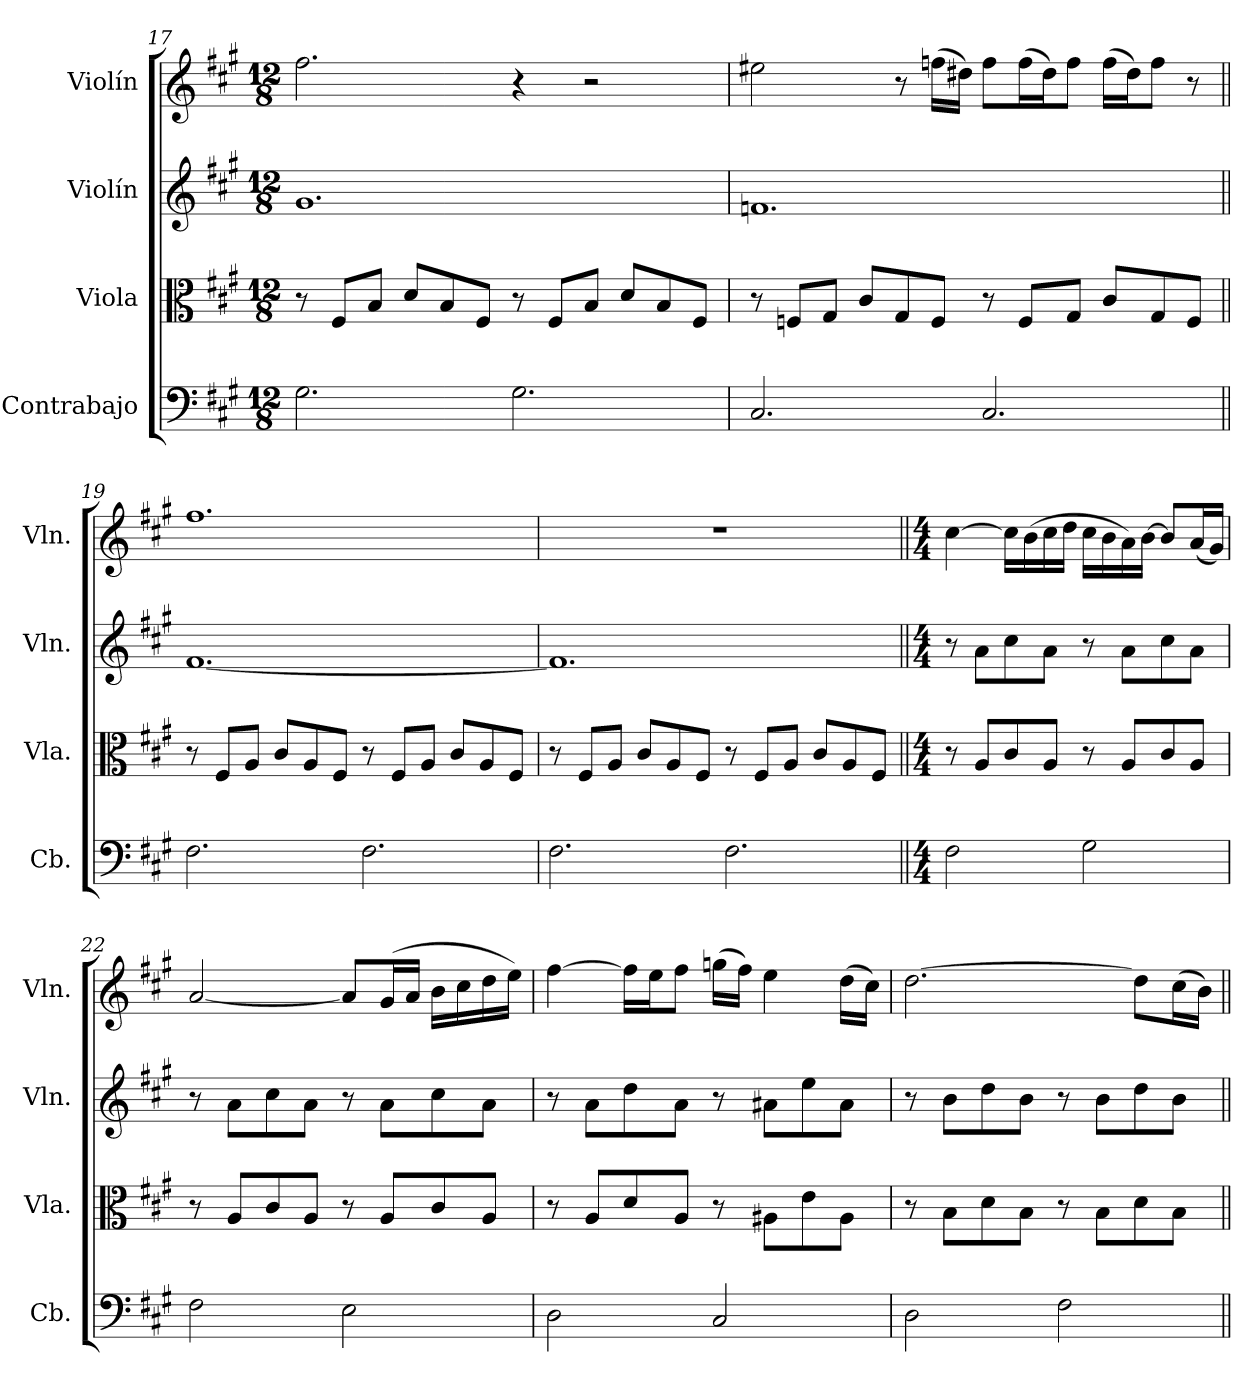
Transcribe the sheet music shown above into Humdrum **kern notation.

**kern	**kern	**kern	**kern
*part4	*part3	*part2	*part1
*staff4	*staff3	*staff2	*staff1
*I"Contrabajo	*I"Viola	*I"Violín	*I"Violín
*I'Cb.	*I'Vla.	*I'Vln.	*I'Vln.
*clefF4	*clefC3	*clefG2	*clefG2
*ITrd7c12	*	*	*
*k[f#c#g#]	*k[f#c#g#]	*k[f#c#g#]	*k[f#c#g#]
*M12/8	*M12/8	*M12/8	*M12/8
=17	=17	=17	=17
2.GG#\	8r	1.g#	2.ff#\
.	8F#/L	.	.
.	8B/J	.	.
.	8d/L	.	.
.	8B/	.	.
.	8F#/J	.	.
2.GG#\	8r	.	4r
.	8F#/L	.	.
.	8B/J	.	2r
.	8d/L	.	.
.	8B/	.	.
.	8F#/J	.	.
=18	=18	=18	=18
2.CC#/	8r	1.fn	2ee#X\
.	8Fn/L	.	.
.	8G#/J	.	.
.	8c#/L	.	.
.	8G#/	.	8r
.	8F/J	.	(16ffn\LL
.	.	.	16dd#X\JJ)
2.CC#/	8r	.	8ff\L
.	8F/L	.	(16ff\L
.	.	.	16dd#\J)
.	8G#/J	.	8ff\J
.	8c#/L	.	(16ff\LL
.	.	.	16dd#\J)
.	8G#/	.	8ff\J
.	8F/J	.	8r
!!LO:LB:g=z
=19||	=19||	=19||	=19||
2.FF#\	8r	[1.f#	1.ff#
.	8F#/L	.	.
.	8A/J	.	.
.	8c#/L	.	.
.	8A/	.	.
.	8F#/J	.	.
2.FF#\	8r	.	.
.	8F#/L	.	.
.	8A/J	.	.
.	8c#/L	.	.
.	8A/	.	.
.	8F#/J	.	.
=20	=20	=20	=20
2.FF#\	8r	1.f#]	1.r
.	8F#/L	.	.
.	8A/J	.	.
.	8c#/L	.	.
.	8A/	.	.
.	8F#/J	.	.
2.FF#\	8r	.	.
.	8F#/L	.	.
.	8A/J	.	.
.	8c#/L	.	.
.	8A/	.	.
.	8F#/J	.	.
=21||	=21||	=21||	=21||
*M4/4	*M4/4	*M4/4	*M4/4
2FF#\	8r	8r	[4cc#\
.	8A/L	8a\L	.
.	8c#/	8cc#\	16cc#\LL]
.	.	.	(16b\
.	8A/J	8a\J	16cc#\
.	.	.	16dd\JJ
2GG#\	8r	8r	16cc#\LL
.	.	.	16b\
.	8A/L	8a\L	16a\)
.	.	.	[16b\JJ
.	8c#/	8cc#\	8b/L]
.	8A/J	8a\J	(16a/L
.	.	.	16g#/JJ)
!!LO:LB:g=z
=22	=22	=22	=22
2FF#\	8r	8r	[2a/
.	8A/L	8a\L	.
.	8c#/	8cc#\	.
.	8A/J	8a\J	.
2EE\	8r	8r	8a/L]
.	8A/L	8a\L	(16g#/L
.	.	.	16a/JJ
.	8c#/	8cc#\	16b\LL
.	.	.	16cc#\
.	8A/J	8a\J	16dd\
.	.	.	16ee\JJ)
=23	=23	=23	=23
2DD\	8r	8r	[4ff#\
.	8A/L	8a\L	.
.	8d/	8dd\	16ff#\LL]
.	.	.	16ee\J
.	8A/J	8a\J	8ff#\J
2CC#/	8r	8r	(16ggn\LL
.	.	.	16ff#\JJ)
.	8A#X\L	8a#X\L	4ee\
.	8e\	8ee\	.
.	8A#\J	8a#\J	(16dd\LL
.	.	.	16cc#\JJ)
=24	=24	=24	=24
2DD\	8r	8r	[2.dd\
.	8B\L	8b\L	.
.	8d\	8dd\	.
.	8B\J	8b\J	.
2FF#\	8r	8r	.
.	8B\L	8b\L	.
.	8d\	8dd\	8dd\L]
.	8B\J	8b\J	(16cc#\L
.	.	.	16b\JJ)
=||	=||	=||	=||
*-	*-	*-	*-
